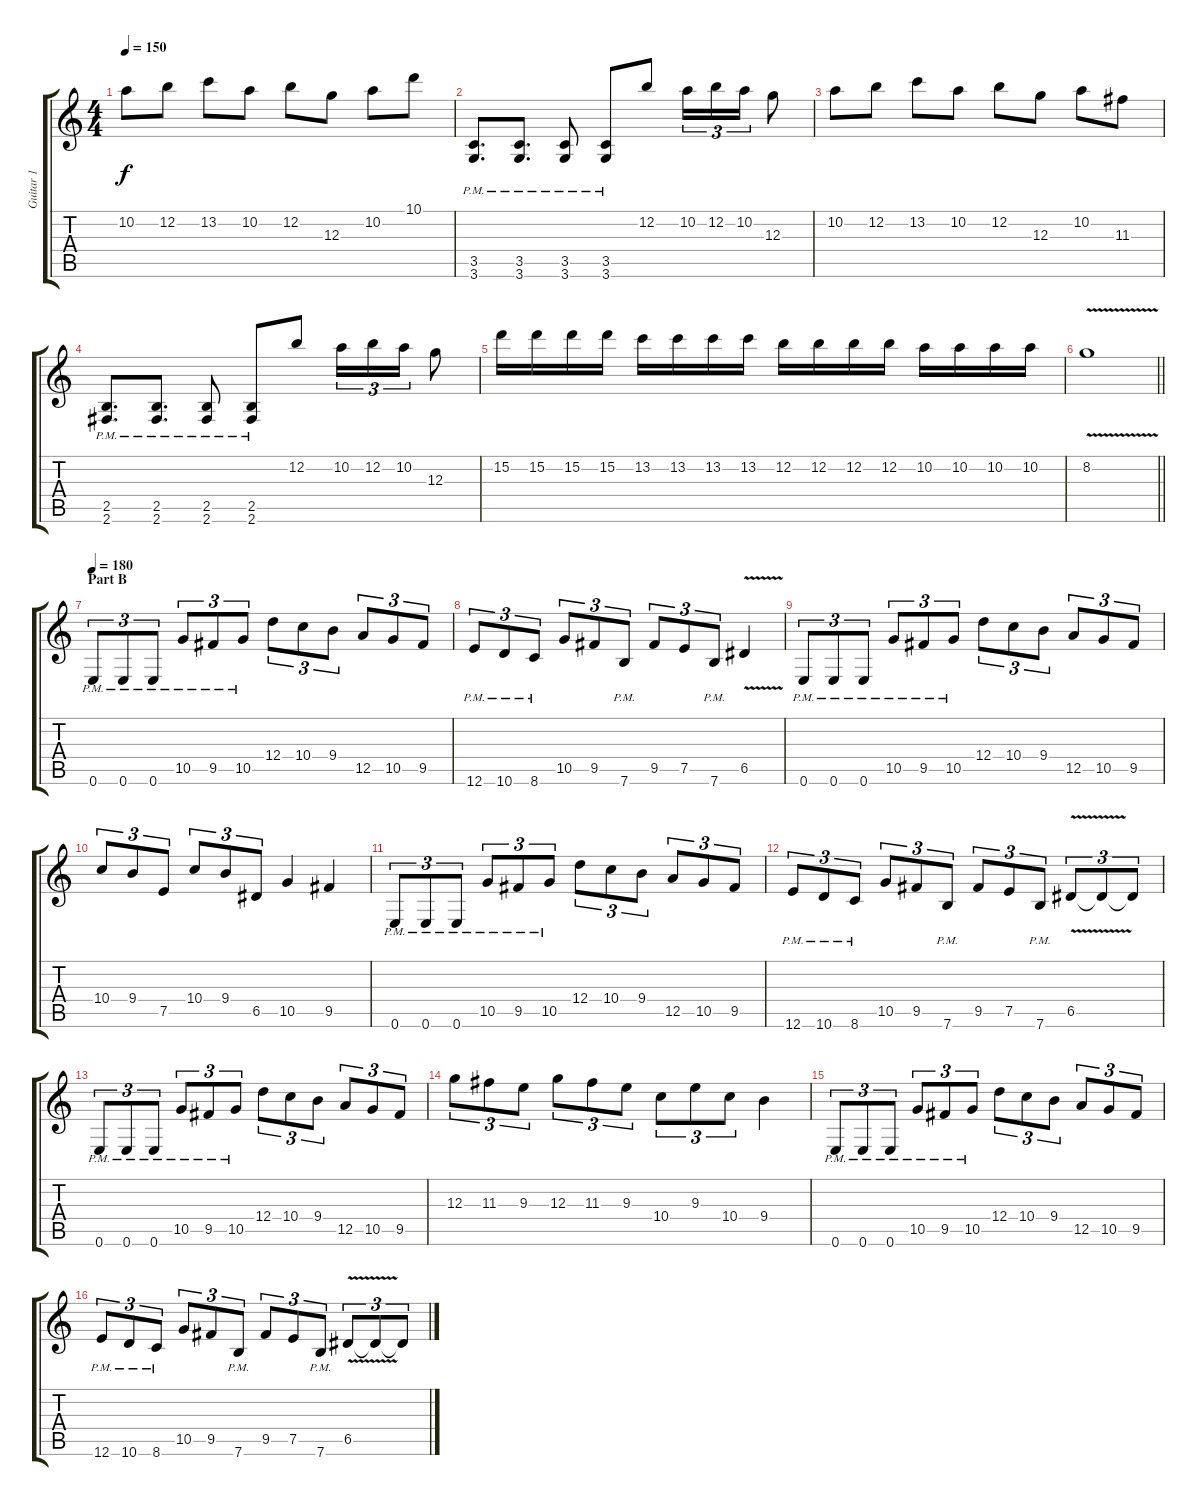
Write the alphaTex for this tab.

\track ("Guitar 1" "Guitar 1") {instrument overdrivenguitar}
\staff {score tabs}
\tuning (E4 B3 G3 D3 A2 E2) {hide}
\ts (4 4)
\tempo 150
\clef g2
\ks c
10.2.8{dy f} 12.2.8 13.2.8 10.2.8 12.2.8 12.3.8 10.2.8 10.1.8 |
(3.5{pm} 3.6{pm}).8{d} (3.5{pm} 3.6{pm}).8{d} (3.5{pm} 3.6{pm}).8 (3.5{pm} 3.6{pm}).8 12.2.8 10.2.16{tu (3 2)} 12.2.16{tu (3 2)} 10.2.16{tu (3 2)} 12.3.8 |
10.2.8 12.2.8 13.2.8 10.2.8 12.2.8 12.3.8 10.2.8 11.3.8 |
(2.5{pm} 2.6{pm}).8{d} (2.5{pm} 2.6{pm}).8{d} (2.5{pm} 2.6{pm}).8 (2.5{pm} 2.6{pm}).8 12.2.8 10.2.16{tu (3 2)} 12.2.16{tu (3 2)} 10.2.16{tu (3 2)} 12.3.8 |
15.2.16 15.2.16 15.2.16 15.2.16 13.2.16 13.2.16 13.2.16 13.2.16 12.2.16 12.2.16 12.2.16 12.2.16 10.2.16 10.2.16 10.2.16 10.2.16 |
\barLineRight lightlight
8.2{v}.1 |
\section ("" "Part B")
\tempo 180
0.6{pm}.8{tu (3 2)} 0.6{pm}.8{tu (3 2)} 0.6{pm}.8{tu (3 2)} 10.5{pm}.8{tu (3 2)} 9.5{pm}.8{tu (3 2)} 10.5{pm}.8{tu (3 2)} 12.4.8{tu (3 2)} 10.4.8{tu (3 2)} 9.4.8{tu (3 2)} 12.5.8{tu (3 2)} 10.5.8{tu (3 2)} 9.5.8{tu (3 2)} |
12.6{pm}.8{tu (3 2)} 10.6{pm}.8{tu (3 2)} 8.6{pm}.8{tu (3 2)} 10.5.8{tu (3 2)} 9.5.8{tu (3 2)} 7.6{pm}.8{tu (3 2)} 9.5.8{tu (3 2)} 7.5.8{tu (3 2)} 7.6{pm}.8{tu (3 2)} 6.5{v}.4 |
0.6{pm}.8{tu (3 2)} 0.6{pm}.8{tu (3 2)} 0.6{pm}.8{tu (3 2)} 10.5{pm}.8{tu (3 2)} 9.5{pm}.8{tu (3 2)} 10.5{pm}.8{tu (3 2)} 12.4.8{tu (3 2)} 10.4.8{tu (3 2)} 9.4.8{tu (3 2)} 12.5.8{tu (3 2)} 10.5.8{tu (3 2)} 9.5.8{tu (3 2)} |
10.4.8{tu (3 2)} 9.4.8{tu (3 2)} 7.5.8{tu (3 2)} 10.4.8{tu (3 2)} 9.4.8{tu (3 2)} 6.5.8{tu (3 2)} 10.5.4 9.5.4 |
0.6{pm}.8{tu (3 2)} 0.6{pm}.8{tu (3 2)} 0.6{pm}.8{tu (3 2)} 10.5{pm}.8{tu (3 2)} 9.5{pm}.8{tu (3 2)} 10.5{pm}.8{tu (3 2)} 12.4.8{tu (3 2)} 10.4.8{tu (3 2)} 9.4.8{tu (3 2)} 12.5.8{tu (3 2)} 10.5.8{tu (3 2)} 9.5.8{tu (3 2)} |
12.6{pm}.8{tu (3 2)} 10.6{pm}.8{tu (3 2)} 8.6{pm}.8{tu (3 2)} 10.5.8{tu (3 2)} 9.5.8{tu (3 2)} 7.6{pm}.8{tu (3 2)} 9.5.8{tu (3 2)} 7.5.8{tu (3 2)} 7.6{pm}.8{tu (3 2)} 6.5{v}.8{tu (3 2)} 6.5{t}.8{tu (3 2)} 6.5{t}.8{tu (3 2)} |
0.6{pm}.8{tu (3 2)} 0.6{pm}.8{tu (3 2)} 0.6{pm}.8{tu (3 2)} 10.5{pm}.8{tu (3 2)} 9.5{pm}.8{tu (3 2)} 10.5{pm}.8{tu (3 2)} 12.4.8{tu (3 2)} 10.4.8{tu (3 2)} 9.4.8{tu (3 2)} 12.5.8{tu (3 2)} 10.5.8{tu (3 2)} 9.5.8{tu (3 2)} |
12.3.8{tu (3 2)} 11.3.8{tu (3 2)} 9.3.8{tu (3 2)} 12.3.8{tu (3 2)} 11.3.8{tu (3 2)} 9.3.8{tu (3 2)} 10.4.8{tu (3 2)} 9.3.8{tu (3 2)} 10.4.8{tu (3 2)} 9.4.4 |
0.6{pm}.8{tu (3 2)} 0.6{pm}.8{tu (3 2)} 0.6{pm}.8{tu (3 2)} 10.5{pm}.8{tu (3 2)} 9.5{pm}.8{tu (3 2)} 10.5{pm}.8{tu (3 2)} 12.4.8{tu (3 2)} 10.4.8{tu (3 2)} 9.4.8{tu (3 2)} 12.5.8{tu (3 2)} 10.5.8{tu (3 2)} 9.5.8{tu (3 2)} |
12.6{pm}.8{tu (3 2)} 10.6{pm}.8{tu (3 2)} 8.6{pm}.8{tu (3 2)} 10.5.8{tu (3 2)} 9.5.8{tu (3 2)} 7.6{pm}.8{tu (3 2)} 9.5.8{tu (3 2)} 7.5.8{tu (3 2)} 7.6{pm}.8{tu (3 2)} 6.5{v}.8{tu (3 2)} 6.5{t}.8{tu (3 2)} 6.5{t}.8{tu (3 2)}
